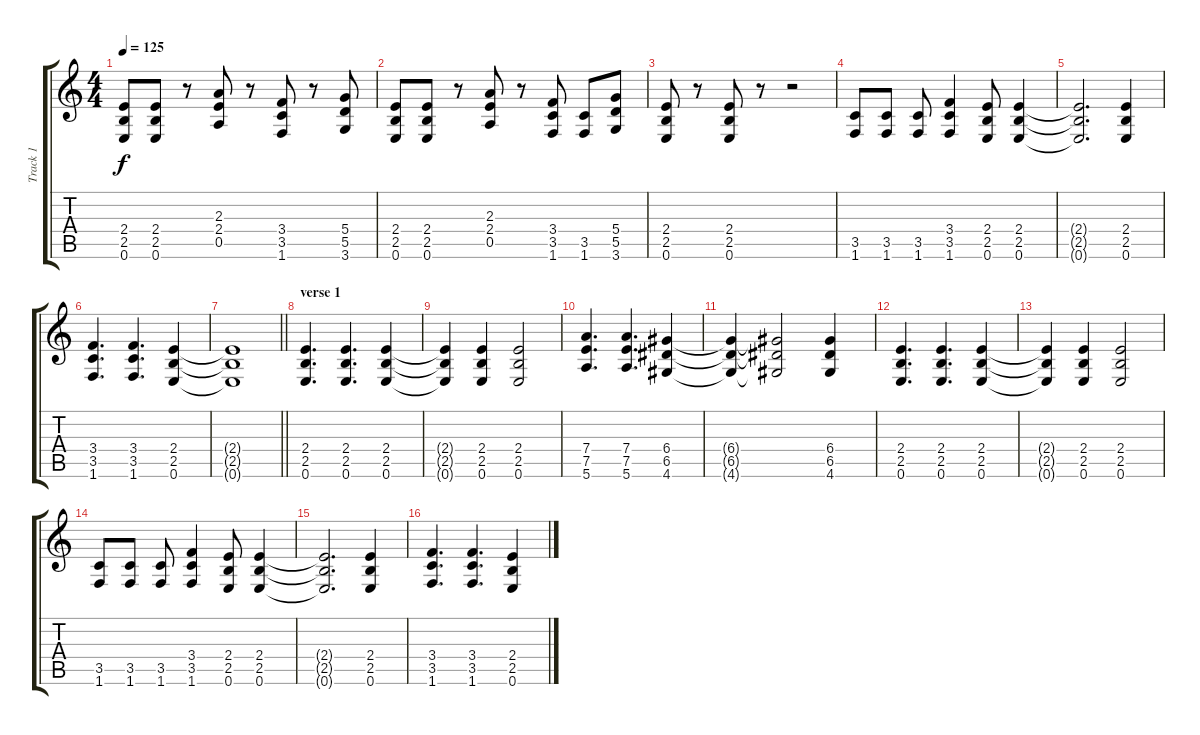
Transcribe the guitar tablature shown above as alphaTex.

\track ("Track 1" "Track 1") {instrument distortionguitar}
\staff {score tabs}
\tuning (E4 B3 G3 D3 A2 E2) {hide}
\ts (4 4)
\tempo 125
\clef g2
\ks c
(2.4 2.5 0.6).8{dy f} (2.4 2.5 0.6).8 r.8 (2.3 2.4 0.5).8 r.8 (3.4 3.5 1.6).8 r.8 (5.4 5.5 3.6).8 |
(2.4 2.5 0.6).8 (2.4 2.5 0.6).8 r.8 (2.3 2.4 0.5).8 r.8 (3.4 3.5 1.6).8 (3.5 1.6).8 (5.4 5.5 3.6).8 |
(2.4 2.5 0.6).8 r.8 (2.4 2.5 0.6).8 r.8 r.2 |
(3.5 1.6).8 (3.5 1.6).8 (3.5 1.6).8 (3.4 3.5 1.6).4 (2.4 2.5 0.6).8 (2.4 2.5 0.6).4 |
(2.4{t} 2.5{t} 0.6{t}).2{d} (2.4 2.5 0.6).4 |
(3.4 3.5 1.6).4{d} (3.4 3.5 1.6).4{d} (2.4 2.5 0.6).4 |
\barLineRight lightlight
(2.4{t} 2.5{t} 0.6{t}).1 |
\section ("" "verse 1")
(2.4 2.5 0.6).4{d} (2.4 2.5 0.6).4{d} (2.4 2.5 0.6).4 |
(2.4{t} 2.5{t} 0.6{t}).4 (2.4 2.5 0.6).4 (2.4 2.5 0.6).2 |
(7.4 7.5 5.6).4{d} (7.4 7.5 5.6).4{d} (6.4 6.5 4.6).4 |
(6.4{t} 6.5{t} 4.6{t}).4 (6.4{t} 6.5{t} 4.6{t}).2 (6.4 6.5 4.6).4 |
(2.4 2.5 0.6).4{d} (2.4 2.5 0.6).4{d} (2.4 2.5 0.6).4 |
(2.4{t} 2.5{t} 0.6{t}).4 (2.4 2.5 0.6).4 (2.4 2.5 0.6).2 |
(3.5 1.6).8 (3.5 1.6).8 (3.5 1.6).8 (3.4 3.5 1.6).4 (2.4 2.5 0.6).8 (2.4 2.5 0.6).4 |
(2.4{t} 2.5{t} 0.6{t}).2{d} (2.4 2.5 0.6).4 |
(3.4 3.5 1.6).4{d} (3.4 3.5 1.6).4{d} (2.4 2.5 0.6).4
